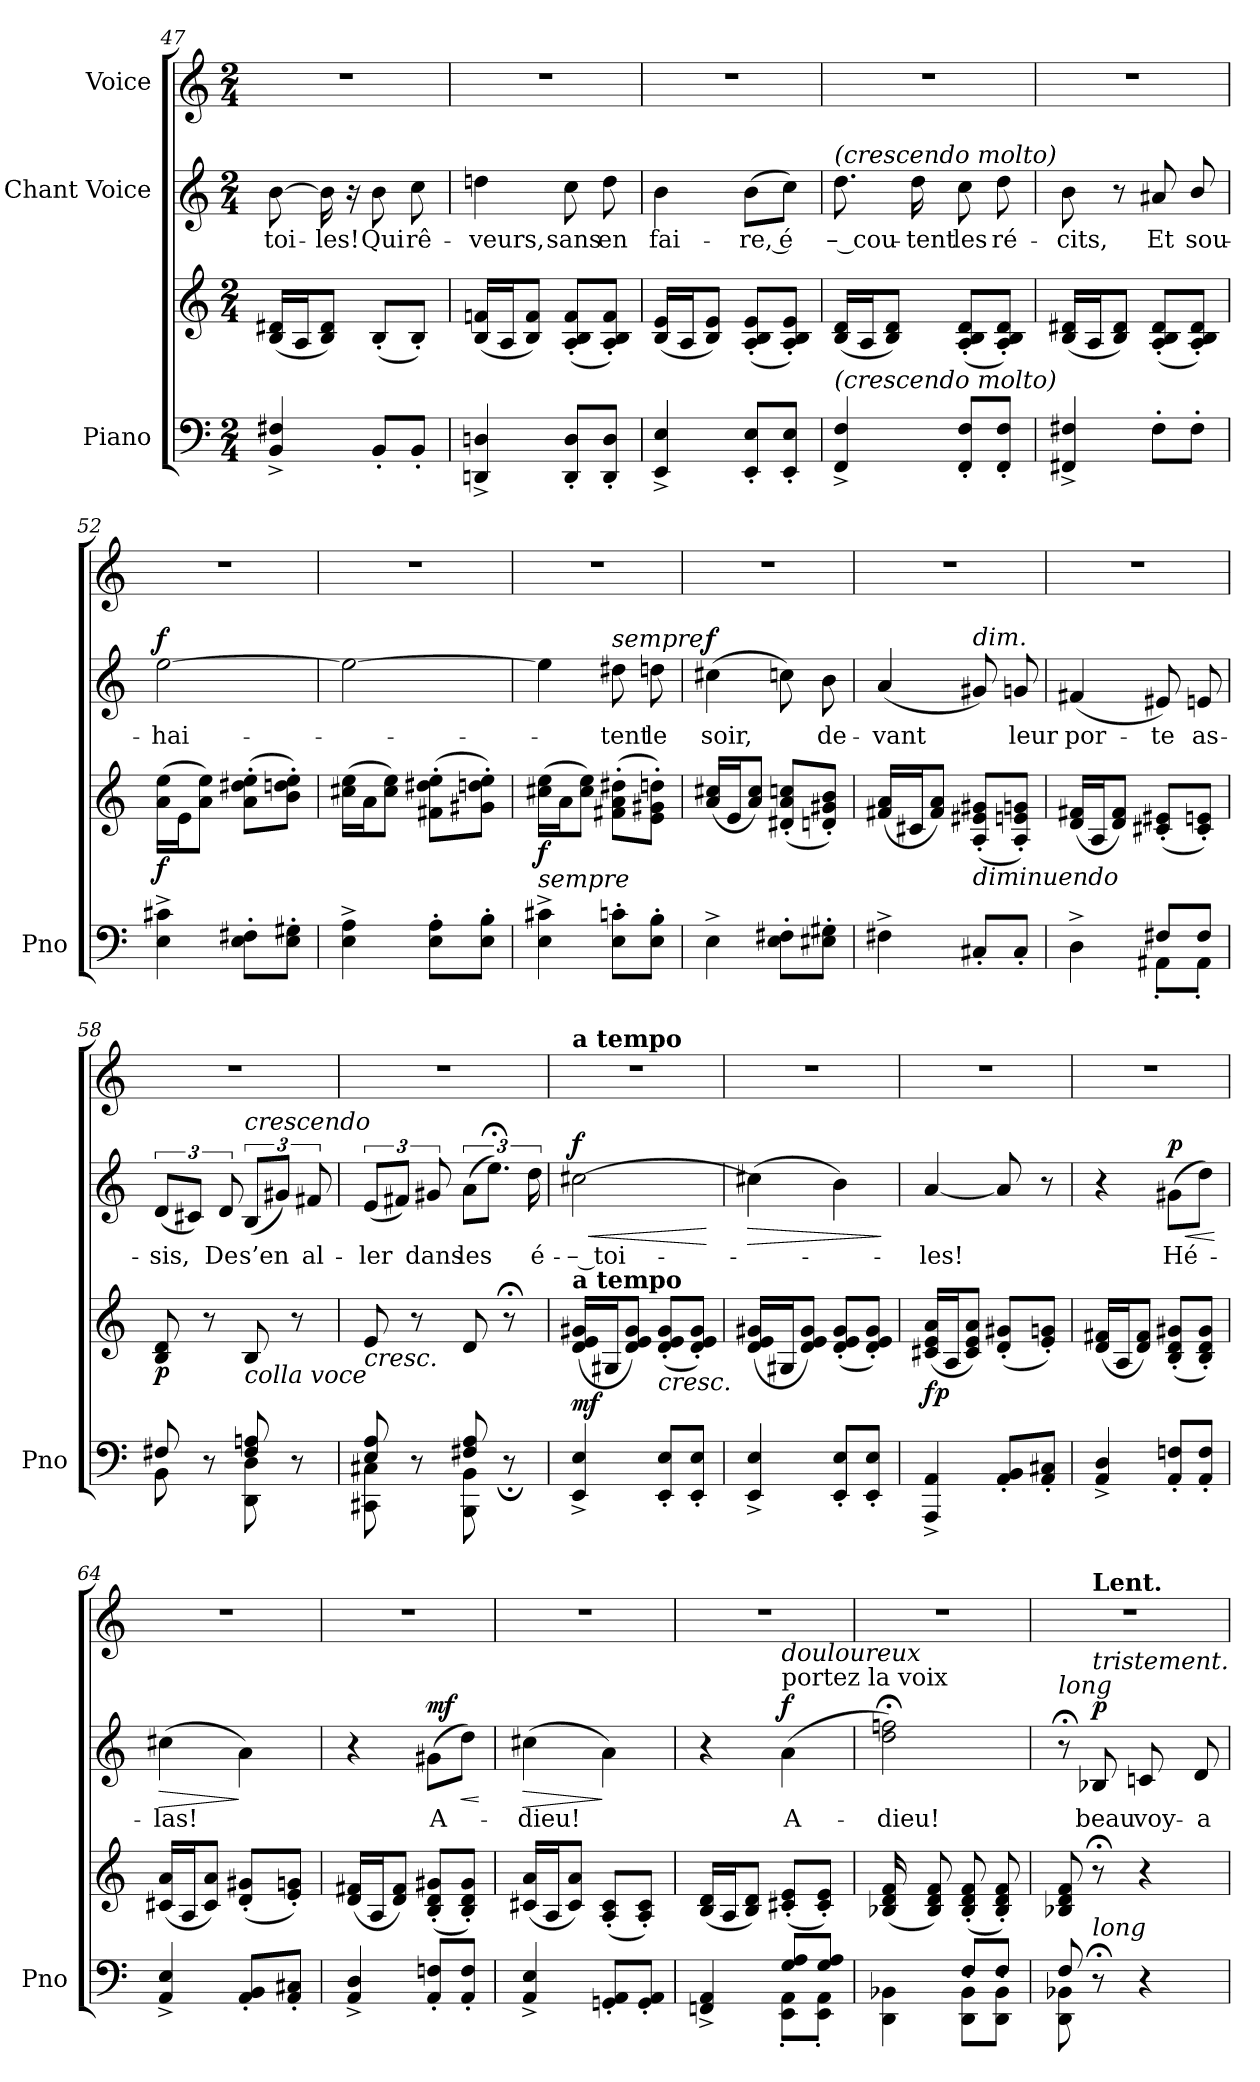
**kern	**kern	**dynam	**kern	**text	**dynam	**kern
*part3	*part3	*part3	*part2	*part2	*part2	*part1
*staff4	*staff3	*staff3/4	*staff2	*staff2	*staff2	*staff1
*I"Piano	*	*	*I"Chant Voice	*	*	*I"Voice
*I'Pno	*	*	*	*	*	*
*clefF4	*clefG2	*	*clefG2	*	*	*clefG2
*k[]	*k[]	*	*k[]	*	*	*k[]
*M2/4	*M2/4	*	*M2/4	*	*	*M2/4
=47	=47	=47	=47	=47	=47	=47
!	!	!	!	!LO:LY:b	!	!
4BB/^ 4F#X/^	(>16B/ 16d#X/LL	.	[8b\	toi-	.	2r
.	16A/J	.	.	.	.	.
!	!	!	!	!LO:LY:b	!	!
.	8B/ 8d#/J)	.	16b\]	-les!	.	.
.	.	.	16r	.	.	.
!	!	!	!	!LO:LY:b	!	!
8BB'/L	(>8B'>/L	.	8b\	Qui	.	.
!	!	!	!	!LO:LY:b	!	!
8BB'/J	8B'>/J)	.	8cc\	rê-	.	.
=48	=48	=48	=48	=48	=48	=48
!	!	!	!	!LO:LY:b	!	!
4DDn/^ 4Dn/^	(>16B/ 16fn/LL	.	4ddn\	-veurs,	.	2r
.	16A/J	.	.	.	.	.
.	8B/ 8f/J)	.	.	.	.	.
!	!	!	!	!LO:LY:b	!	!
8DD/' 8D/'L	(>8A/'> 8B/'> 8f/'>L	.	8cc\	sans	.	.
!	!	!	!	!LO:LY:b	!	!
8DD/' 8D/'J	8A/'> 8B/'> 8f/'>J)	.	8dd\	en	.	.
=49	=49	=49	=49	=49	=49	=49
!	!	!	!	!LO:LY:b	!	!
4EE/^ 4E/^	(>16B/ 16e/LL	.	4b\	fai-	.	2r
.	16A/J	.	.	.	.	.
.	8B/ 8e/J)	.	.	.	.	.
!	!	!	!	!LO:LY:b	!	!
8EE/' 8E/'L	(>8A/'> 8B/'> 8e/'>L	.	(8b\L	re, é	.	.
8EE/' 8E/'J	8A/'> 8B/'> 8e/'>J)	.	8cc\J)	.	.	.
!!LO:LB:g=z
=50	=50	=50	=50	=50	=50	=50
!	!	!	!LO:TX:a:i:t=(crescendo molto)	!	!	!
!	!LO:TX:b:i:t=(crescendo molto)	!	!	!	!	!
!	!	!	!	!LO:LY:b	!	!
4FF/^ 4F/^	(>16B/ 16d/LL	.	8.dd\	-– cou-	.	2r
.	16A/J	.	.	.	.	.
.	8B/ 8d/J)	.	.	.	.	.
!	!	!	!	!LO:LY:b	!	!
.	.	.	16dd\	-tent	.	.
!	!	!	!	!LO:LY:b	!	!
8FF/' 8F/'L	(>8A/'> 8B/'> 8d/'>L	.	8cc\	les	.	.
!	!	!	!	!LO:LY:b	!	!
8FF/' 8F/'J	8A/'> 8B/'> 8d/'>J)	.	8dd\	ré-	.	.
=51	=51	=51	=51	=51	=51	=51
!	!	!	!	!LO:LY:b	!	!
4FF#X/^ 4F#X/^	(>16B/ 16d#X/LL	.	8b\	-cits,	.	2r
.	16A/J	.	.	.	.	.
.	8B/ 8d#/J)	.	8r	.	.	.
!	!	!	!	!LO:LY:b	!	!
8F#'\L	(>8A/'> 8B/'> 8d#/'>L	.	8a#X/	Et	.	.
!	!	!	!	!LO:LY:b	!	!
8F#'\J	8A/'> 8B/'> 8d#/'>J)	.	8b/	sou-	.	.
=52	=52	=52	=52	=52	=52	=52
!	!	!LO:DY:b	!	!LO:LY:b	!LO:DY:a	!
4E\^ 4c#X\^	(16a\ 16ee\LL	f	[2ee\	-hai-	f	2r
.	16e\J	.	.	.	.	.
.	8a\ 8ee\J)	.	.	.	.	.
8E\' 8F#X\'L	(8a\' 8dd#X\' 8ee\'L	.	.	.	.	.
8E\' 8G#X\'J	8b\' 8ddn\' 8ee\'J)	.	.	.	.	.
=53	=53	=53	=53	=53	=53	=53
4E\^ 4A\^	(16cc#X\ 16ee\LL	.	2ee\_	.	.	2r
.	16a\J	.	.	.	.	.
.	8cc#\ 8ee\J)	.	.	.	.	.
8E\' 8A\'L	(8f#X\' 8dd#X\' 8ee\'L	.	.	.	.	.
8E\' 8B\'J	8g#X\' 8ddn\' 8ee\'J)	.	.	.	.	.
=54	=54	=54	=54	=54	=54	=54
!	!LO:TX:b:i:t=sempre	!	!	!	!	!
!	!	!LO:DY:b	!	!	!	!
4E\^ 4c#X\^	(16cc#X\ 16ee\LL	f	4ee\]	.	.	2r
.	16a\J	.	.	.	.	.
.	8cc#\ 8ee\J)	.	.	.	.	.
!	!	!	!LO:TX:a:i:t=sempre	!	!	!
!	!	!	!	!LO:LY:b	!	!
8E\' 8cn\'L	(8f#X\' 8a\' 8dd#X\'L	.	8dd#X\	-tent	.	.
!	!	!	!	!LO:LY:b	!	!
8E\' 8B\'J	8e\' 8g#X\' 8ddn\'J)	.	8ddn\	le	.	.
!!LO:LB:g=z
=55	=55	=55	=55	=55	=55	=55
!	!	!	!	!LO:LY:b	!LO:DY:a	!
4E^\	(>16a/ 16cc#X/LL	.	(4cc#X\	soir,	f	2r
.	16e/J	.	.	.	.	.
.	8a/ 8cc#/J)	.	.	.	.	.
8E\' 8F#X\'L	(>8d#X/'> 8a/'> 8ccn/'>L	.	8ccn\)	.	.	.
!	!	!	!	!LO:LY:b	!	!
8E#X\' 8G#X\'J	8dn/'> 8g#X/'> 8b/'>J)	.	8b\	de-	.	.
=56	=56	=56	=56	=56	=56	=56
!	!	!	!	!LO:LY:b	!	!
4F#X^\	(>16f#X/ 16a/LL	.	(4a/	-vant	.	2r
.	16c#X/J	.	.	.	.	.
.	8f#/ 8a/J)	.	.	.	.	.
!	!	!	!LO:TX:a:i:t=dim.	!	!	!
!	!LO:TX:b:i:t=diminuendo	!	!	!	!	!
8C#X'/L	(>8A/'> 8e#X/'> 8g#X/'>L	.	8g#X/)	.	.	.
!	!	!	!	!LO:LY:b	!	!
8C#'/J	8A/'> 8en/'> 8gn/'>J)	.	8gn/	leur	.	.
=57	=57	=57	=57	=57	=57	=57
*^	*	*	*	*	*	*
!	!	!	!	!	!LO:LY:b	!	!
4D^\	4ryy	(>16d/ 16f#X/LL	.	(4f#X/	por-	.	2r
.	.	16A/J	.	.	.	.	.
.	.	8d/ 8f#/J)	.	.	.	.	.
!	!	!	!	!	!LO:LY:b	!	!
8F#X/L	8AA#X'\L	(>8c#X/'> 8e#X/'>L	.	8e#X/)	-te	.	.
!	!	!	!	!	!LO:LY:b	!	!
8F#/J	8AA#'\J	8c#/'> 8en/'>J)	.	8en/	-as-	.	.
=58	=58	=58	=58	=58	=58	=58	=58
!	!	!	!LO:DY:b	!	!LO:LY:b	!LO:DY:a	!
!	!	!	!	!	!	!LO:DY:n=1:a	!
8F#X/	8BB\	8B/ 8d/	p	(12d/L	-sis,	p other-dynamics	2r
.	.	.	.	12c#X/J)	.	.	.
8ryy	8r	8r	.	.	.	.	.
!	!	!	!	!	!LO:LY:b	!	!
.	.	.	.	12d/	De	.	.
!	!	!	!	!LO:TX:a:i:t=crescendo	!	!	!
!	!	!LO:TX:b:i:t=colla voce	!	!	!	!	!
!	!	!	!	!	!LO:LY:b	!	!
8F#/ 8An/	8DD\ 8D\	8B/	.	(12B/L	s’en	.	.
.	.	.	.	12g#X/J)	.	.	.
8ryy	8r	8r	.	.	.	.	.
!	!	!	!	!	!LO:LY:b	!	!
.	.	.	.	12f#X/	al-	.	.
=59	=59	=59	=59	=59	=59	=59	=59
!	!	!LO:TX:b:i:t=cresc.	!	!	!	!	!
!	!	!	!	!	!LO:LY:b	!	!
8E/ 8A/	8CC#X\ 8C#X\	8e/	.	(12e/L	-ler	.	2r
.	.	.	.	12f#X/J)	.	.	.
8ryy	8r	8r	.	.	.	.	.
!	!	!	!	!	!LO:LY:b	!	!
.	.	.	.	12g#X/	dans	.	.
!	!	!	!	!	!LO:LY:b	!	!
8F#X/ 8A/	8BBB\ 8BB\	8d/	.	(12a\L	les	.	.
.	.	.	.	12.ee;<\J)	.	.	.
8ryy	8r;<	8r;<	.	.	.	.	.
!	!	!	!	!	!LO:LY:b	!	!
.	.	.	.	24dd\	é-	.	.
*v	*v	*	*	*	*	*	*
!!LO:LB:g=z
=60	=60	=60	=60	=60	=60	=60
!	!	!	!	!	!	!LO:TX:a:B:t=a tempo
!	!LO:TX:a:B:t=a tempo	!	!	!	!	!
!	!	!LO:DY:b	!	!LO:LY:b	!LO:HP:b	!
!	!	!	!	!	!LO:DY:n=1:a	!
4EE/^ 4E/^	(>16d/ 16e/ 16g#X/LL	mf	[2cc#X\	-– toi-	< f	2r
.	16G#X/J	.	.	.	.	.
.	8d/ 8e/ 8g#/J)	.	.	.	.	.
!	!LO:TX:b:i:t=cresc.	!	!	!	!	!
8EE/' 8E/'L	(>8d/'> 8e/'> 8g#/'>L	.	.	.	.	.
8EE/' 8E/'J	8d/'> 8e/'> 8g#/'>J)	.	.	.	.	.
.	.	.	.	.	[	.
=61	=61	=61	=61	=61	=61	=61
!	!	!	!	!	!LO:HP:b	!
4EE/^ 4E/^	(>16d/ 16e/ 16g#X/LL	.	(4cc#X\]	.	>	2r
.	16G#X/J	.	.	.	.	.
.	8d/ 8e/ 8g#/J)	.	.	.	.	.
8EE/' 8E/'L	(>8d/'> 8e/'> 8g#/'>L	.	4b\)	.	.	.
8EE/' 8E/'J	8d/'> 8e/'> 8g#/'>J)	.	.	.	.	.
.	.	.	.	.	]	.
=62	=62	=62	=62	=62	=62	=62
!	!	!LO:DY:b	!	!LO:LY:b	!	!
4AAA/^ 4AA/^	(>16c#X/ 16e/ 16a/LL	fp	[4a/	-les!	.	2r
.	16A/J	.	.	.	.	.
.	8c#/ 8e/ 8a/J)	.	.	.	.	.
8AA/' 8BB/'L	(>8d/'> 8g#X/'>L	.	8a/]	.	.	.
8AA/' 8C#X/'J	8e/'> 8gn/'>J)	.	8r	.	.	.
=63	=63	=63	=63	=63	=63	=63
4AA/^ 4D/^	(>16d/ 16f#X/LL	.	4r	.	.	2r
.	16A/J	.	.	.	.	.
.	8d/ 8f#/J)	.	.	.	.	.
!	!	!	!	!LO:LY:b	!LO:HP:b	!
!	!	!	!	!	!LO:DY:n=1:a	!
8AA/' 8Fn/'L	(>8B/'> 8d/'> 8g#X/'>L	.	(8g#X\L	Hé-	< p	.
8AA/' 8F/'J	8B/'> 8d/'> 8g#/'>J)	.	8dd\J)	.	.	.
.	.	.	.	.	[	.
=64	=64	=64	=64	=64	=64	=64
!	!	!	!	!LO:LY:b	!LO:HP:b	!
4AA/^ 4E/^	(>16c#X/ 16a/LL	.	(4cc#X\	-las!	>	2r
.	16A/J	.	.	.	.	.
.	8c#/ 8a/J)	.	.	.	.	.
8AA/' 8BB/'L	(>8d/'> 8g#X/'>L	.	4a\)	.	]	.
8AA/' 8C#X/'J	8e/'> 8gn/'>J)	.	.	.	.	.
!!LO:LB:g=z
=65	=65	=65	=65	=65	=65	=65
4AA/^ 4D/^	(>16d/ 16f#X/LL	.	4r	.	.	2r
.	16A/J	.	.	.	.	.
.	8d/ 8f#/J)	.	.	.	.	.
!	!	!	!	!LO:LY:b	!LO:HP:b	!
!	!	!	!	!	!LO:DY:n=1:a	!
8AA/' 8Fn/'L	(>8B/'> 8d/'> 8g#X/'>L	.	(8g#X\L	A-	< mf	.
8AA/' 8F/'J	8B/'> 8d/'> 8g#/'>J)	.	8dd\J)	.	.	.
.	.	.	.	.	[	.
=66	=66	=66	=66	=66	=66	=66
!	!	!	!	!LO:LY:b	!LO:HP:b	!
4AA/^ 4E/^	(>16c#X/ 16a/LL	.	(4cc#X\	-dieu!	>	2r
.	16A/J	.	.	.	.	.
.	8c#/ 8a/J)	.	.	.	.	.
8GGn/' 8AA/'L	(>8A/'> 8c#/'>L	.	4a\)	.	]	.
8GG/' 8AA/'J	8A/'> 8c#/'>J)	.	.	.	.	.
=67	=67	=67	=67	=67	=67	=67
*^	*	*	*	*	*	*
4ryy	4FFn/^< 4AA/^<	(>16B/ 16d/LL	.	4r	.	.	2r
.	.	16A/J	.	.	.	.	.
.	.	8B/ 8d/J)	.	.	.	.	.
!	!	!	!	!LO:TX:a:t=portez la voix	!	!	!
!	!	!	!	!LO:TX:a:i:t=douloureux	!	!	!
!	!	!	!	!	!LO:LY:b	!LO:DY:a	!
8G/ 8A/L	8EE\' 8AA\'L	(>8c#X/'> 8e/'>L	.	(4a\	A-	f	.
8G/ 8A/J	8EE\' 8AA\'J	8c#/'> 8e/'>J)	.	.	.	.	.
=68	=68	=68	=68	=68	=68	=68	=68
*	*^	*	*	*	*	*	*
!	!	!	!	!	!	!LO:LY:b	!	!
16ryy	4ryy	4DD\ 4BB-X\	(>16B-X/ 16d/ 16f/LL	.	2dd\;< 2ffn\;<)	-dieu!	.	2r
16F/J	.	.	16ryy	.	.	.	.	.
4.ryy	.	.	8B-/ 8d/ 8f/J)	.	.	.	.	.
.	8F/L	8DD\' 8BB-\'L	(>8B-/'> 8d/'> 8f/'>L	.	.	.	.	.
.	8F/J	8DD\' 8BB-\'J	8B-/'> 8d/'> 8f/'>J)	.	.	.	.	.
=69	=69	=69	=69	=69	=69	=69	=69	=69
!	!	!	!	!	!LO:TX:a:i:t=long	!	!	!
*	*v	*v	*	*	*	*	*	*^
8F/	8DD\ 8BB-X\	8B-X/ 8d/ 8f/	.	8r;<	.	.	2r	8ryy
!	!	!	!	!	!	!	!	!LO:TX:a:B:t=Lent.
!	!	!	!	!LO:TX:a:i:t=tristement.	!	!	!	!
!LO:TX:a:i:t=long	!	!	!	!	!	!	!	!
!	!	!	!	!	!LO:LY:b	!LO:DY:a	!	!
8r;<	4.ryy	8r;<	.	8B-X/	beau	p	.	4.ryy
!	!	!	!	!	!LO:LY:b	!	!	!
4r	.	4r	.	8cn/	voy-	.	.	.
!	!	!	!	!	!LO:LY:b	!	!	!
.	.	.	.	8d/	-a-	.	.	.
*v	*v	*	*	*	*	*	*v	*v
=	=	=	=	=	=	=
*-	*-	*-	*-	*-	*-	*-
